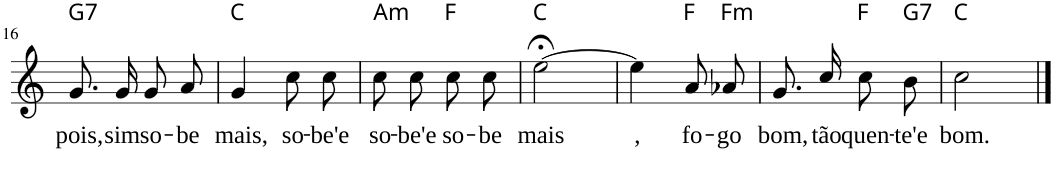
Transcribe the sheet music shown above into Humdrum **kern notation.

**kern	**text
*part1	*part1
*staff1	*staff1
*I"P1	*
!!LO:PB:g=z
*clefG2	*
*k[]	*
*M2/4	*
=16	=16
!LO:TX:a:t=G7	!
!	!LO:LY:b
8.g/L	pois,
!	!LO:LY:b
16g/Jk	sim
!	!LO:LY:b
8g/L	so-
!	!LO:LY:b
8a/J	-be
=17	=17
!LO:TX:a:t=C	!
!	!LO:LY:b
4g/	mais,
!	!LO:LY:b
8cc\L	so-
!	!LO:LY:b
8cc\J	-be'e
=18	=18
!LO:TX:a:t=Am	!
!	!LO:LY:b
8cc\L	so-
!	!LO:LY:b
8cc\J	-be'e
!LO:TX:a:t=F	!
!	!LO:LY:b
8cc\L	so-
!	!LO:LY:b
8cc\J	-be
=19	=19
!LO:TX:a:t=C	!
!	!LO:LY:b
[2ee;<\	mais
=20	=20
!	!LO:LY:b
4ee\]	,
!LO:TX:a:t=F	!
!	!LO:LY:b
8a/L	fo-
!LO:TX:a:t=Fm	!
!	!LO:LY:b
8a-X/J	-go
=21	=21
!	!LO:LY:b
8.g/L	bom,
!	!LO:LY:b
16cc/Jk	tão
!LO:TX:a:t=F	!
!	!LO:LY:b
8cc\L	quen-
!LO:TX:a:t=G7	!
!	!LO:LY:b
8b\J	-te'e
=22	=22
!LO:TX:a:t=C	!
!	!LO:LY:b
2cc\	bom.
==	==
*-	*-
